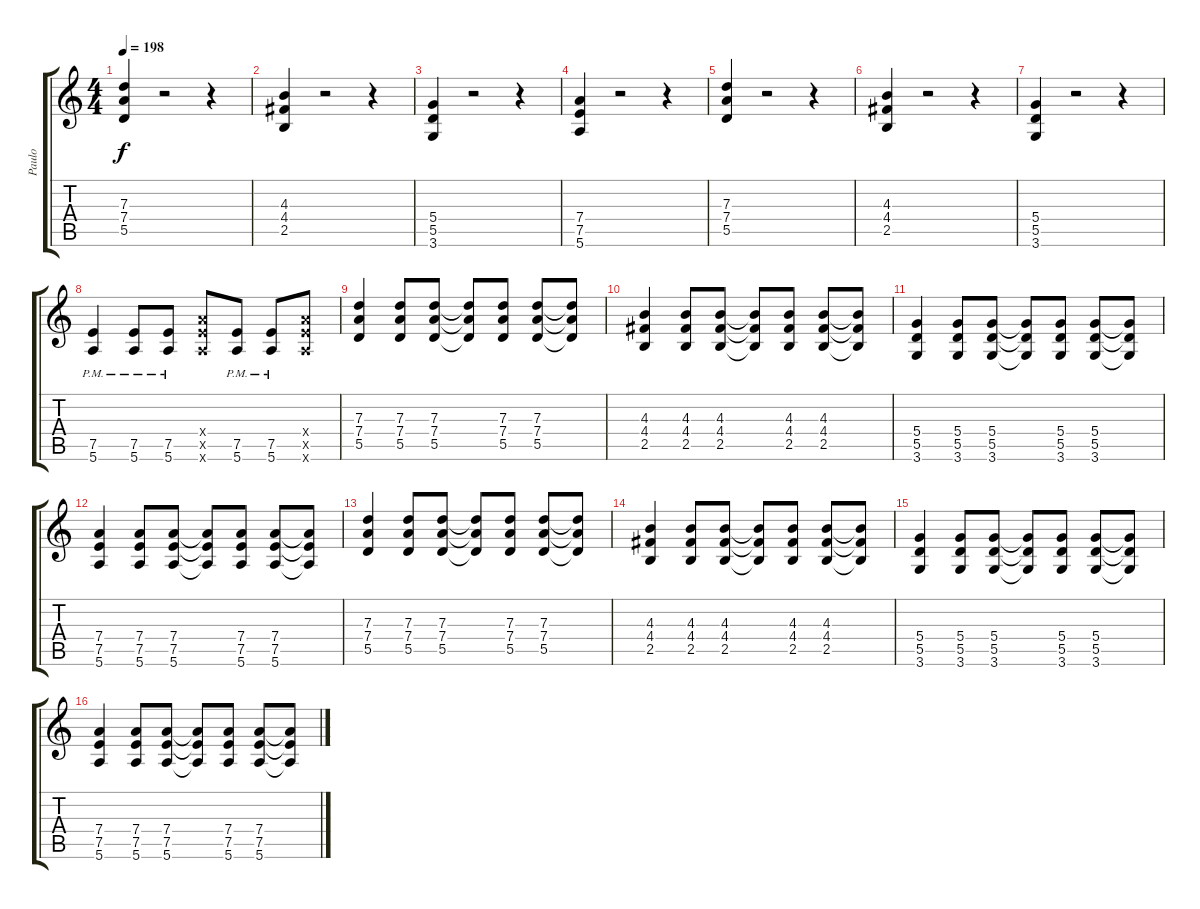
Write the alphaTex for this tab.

\track ("Paulo" "Paulo") {instrument overdrivenguitar}
\staff {score tabs}
\tuning (E4 B3 G3 D3 A2 E2) {hide}
\ts (4 4)
\tempo 198
\clef g2
\ks c
(7.3 7.4 5.5).4{dy f instrument overdrivenguitar} r.2 r.4 |
(4.3 4.4 2.5).4 r.2 r.4 |
(5.4 5.5 3.6).4 r.2 r.4 |
(7.4 7.5 5.6).4 r.2 r.4 |
(7.3 7.4 5.5).4 r.2 r.4 |
(4.3 4.4 2.5).4 r.2 r.4 |
(5.4 5.5 3.6).4 r.2 r.4 |
(7.5{pm} 5.6).4 (7.5{pm} 5.6).8 (7.5{pm} 5.6).8 (7.4{x} 7.5{x} 5.6{x}).8 (7.5{pm} 5.6).8 (7.5{pm} 5.6).8 (7.4{x} 7.5{x} 5.6{x}).8 |
(7.3 7.4 5.5).4 (7.3 7.4 5.5).8 (7.3 7.4 5.5).8 (7.3{t} 7.4{t} 5.5{t}).8 (7.3 7.4 5.5).8 (7.3 7.4 5.5).8 (7.3{t} 7.4{t} 5.5{t}).8 |
(4.3 4.4 2.5).4 (4.3 4.4 2.5).8 (4.3 4.4 2.5).8 (4.3{t} 4.4{t} 2.5{t}).8 (4.3 4.4 2.5).8 (4.3 4.4 2.5).8 (4.3{t} 4.4{t} 2.5{t}).8 |
(5.4 5.5 3.6).4 (5.4 5.5 3.6).8 (5.4 5.5 3.6).8 (5.4{t} 5.5{t} 3.6{t}).8 (5.4 5.5 3.6).8 (5.4 5.5 3.6).8 (5.4{t} 5.5{t} 3.6{t}).8 |
(7.4 7.5 5.6).4 (7.4 7.5 5.6).8 (7.4 7.5 5.6).8 (7.4{t} 7.5{t} 5.6{t}).8 (7.4 7.5 5.6).8 (7.4 7.5 5.6).8 (7.4{t} 7.5{t} 5.6{t}).8 |
(7.3 7.4 5.5).4 (7.3 7.4 5.5).8 (7.3 7.4 5.5).8 (7.3{t} 7.4{t} 5.5{t}).8 (7.3 7.4 5.5).8 (7.3 7.4 5.5).8 (7.3{t} 7.4{t} 5.5{t}).8 |
(4.3 4.4 2.5).4 (4.3 4.4 2.5).8 (4.3 4.4 2.5).8 (4.3{t} 4.4{t} 2.5{t}).8 (4.3 4.4 2.5).8 (4.3 4.4 2.5).8 (4.3{t} 4.4{t} 2.5{t}).8 |
(5.4 5.5 3.6).4 (5.4 5.5 3.6).8 (5.4 5.5 3.6).8 (5.4{t} 5.5{t} 3.6{t}).8 (5.4 5.5 3.6).8 (5.4 5.5 3.6).8 (5.4{t} 5.5{t} 3.6{t}).8 |
(7.4 7.5 5.6).4 (7.4 7.5 5.6).8 (7.4 7.5 5.6).8 (7.4{t} 7.5{t} 5.6{t}).8 (7.4 7.5 5.6).8 (7.4 7.5 5.6).8 (7.4{t} 7.5{t} 5.6{t}).8
